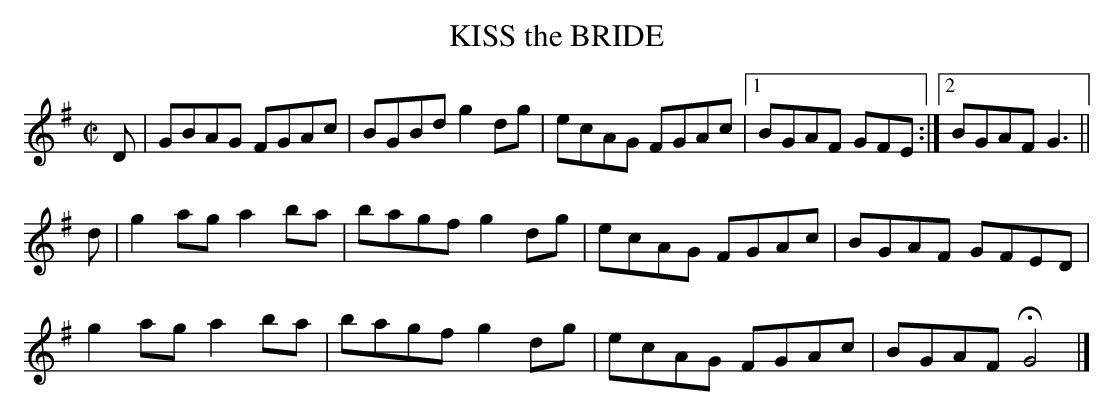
X:1
T:KISS the BRIDE
M:C|
L:1/8
K:G
D|GBAG FGAc|BGBd g2dg|ecAG FGAc|1 BGAF GFE:|\
[2 BGAF G3||
d|g2ag a2ba|bagf g2dg|ecAG FGAc|BGAF GFED|
g2ag a2ba|bagf g2dg|ecAG FGAc|BGAF HG4|]
